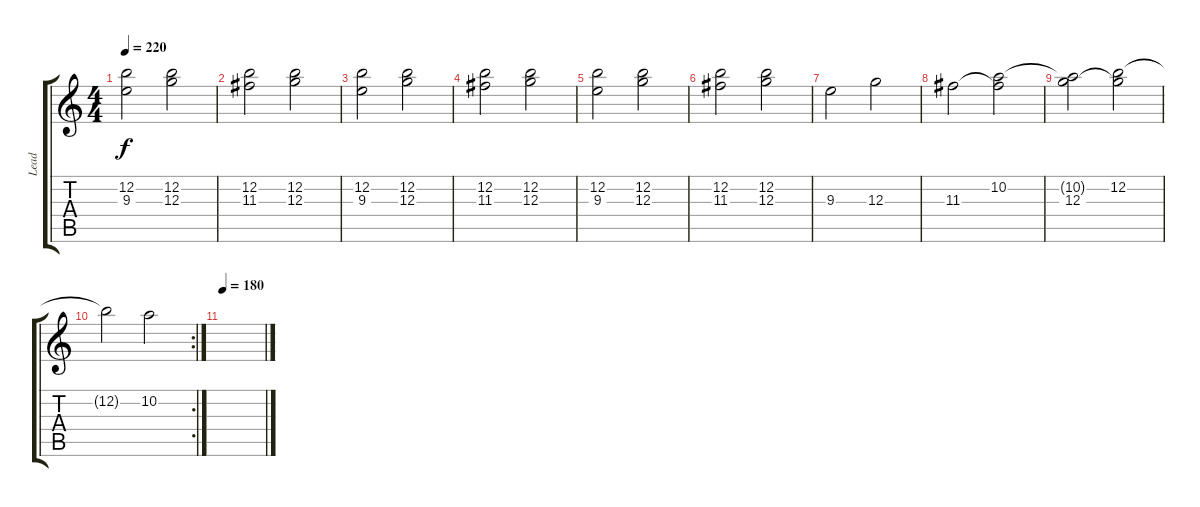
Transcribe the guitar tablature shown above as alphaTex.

\track ("Lead" "Lead") {instrument distortionguitar}
\staff {score tabs}
\tuning (E4 B3 G3 D3 A2 E2) {hide}
\ts (4 4)
\tempo 220
\clef g2
\ks c
(12.2 9.3).2{dy f} (12.2 12.3).2 |
(12.2 11.3).2 (12.2 12.3).2 |
(12.2 9.3).2 (12.2 12.3).2 |
(12.2 11.3).2 (12.2 12.3).2 |
(12.2 9.3).2 (12.2 12.3).2 |
(12.2 11.3).2 (12.2 12.3).2 |
9.3.2 12.3.2 |
11.3.2 (10.2 11.3{t}).2 |
(10.2{t} 12.3).2 (12.2 12.3{t}).2 |
\rc 2
12.2{t}.2 10.2.2 |
\tempo 180
